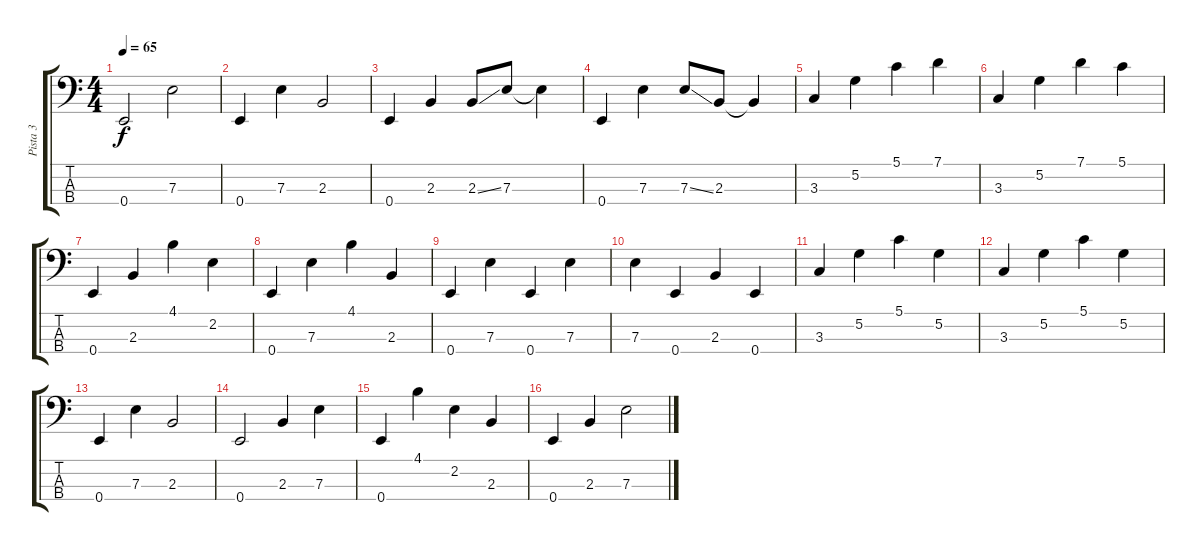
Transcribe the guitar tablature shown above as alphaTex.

\track ("Pista 3" "Pista 3") {instrument fretlessbass}
\staff {score tabs}
\tuning (G2 D2 A1 E1) {hide}
\ts (4 4)
\tempo 65
\clef f4
\ks c
0.4.2{dy f instrument fretlessbass} 7.3.2 |
0.4.4 7.3.4 2.3.2 |
0.4.4 2.3.4 2.3{ss}.8 7.3.8 7.3{t}.4 |
0.4.4 7.3.4 7.3{ss}.8 2.3.8 2.3{t}.4 |
3.3.4 5.2.4 5.1.4 7.1.4 |
3.3.4 5.2.4 7.1.4 5.1.4 |
0.4.4 2.3.4 4.1.4 2.2.4 |
0.4.4 7.3.4 4.1.4 2.3.4 |
0.4.4 7.3.4 0.4.4 7.3.4 |
7.3.4 0.4.4 2.3.4 0.4.4 |
3.3.4 5.2.4 5.1.4 5.2.4 |
3.3.4 5.2.4 5.1.4 5.2.4 |
0.4.4 7.3.4 2.3.2 |
0.4.2 2.3.4 7.3.4 |
0.4.4 4.1.4 2.2.4 2.3.4 |
0.4.4 2.3.4 7.3.2
